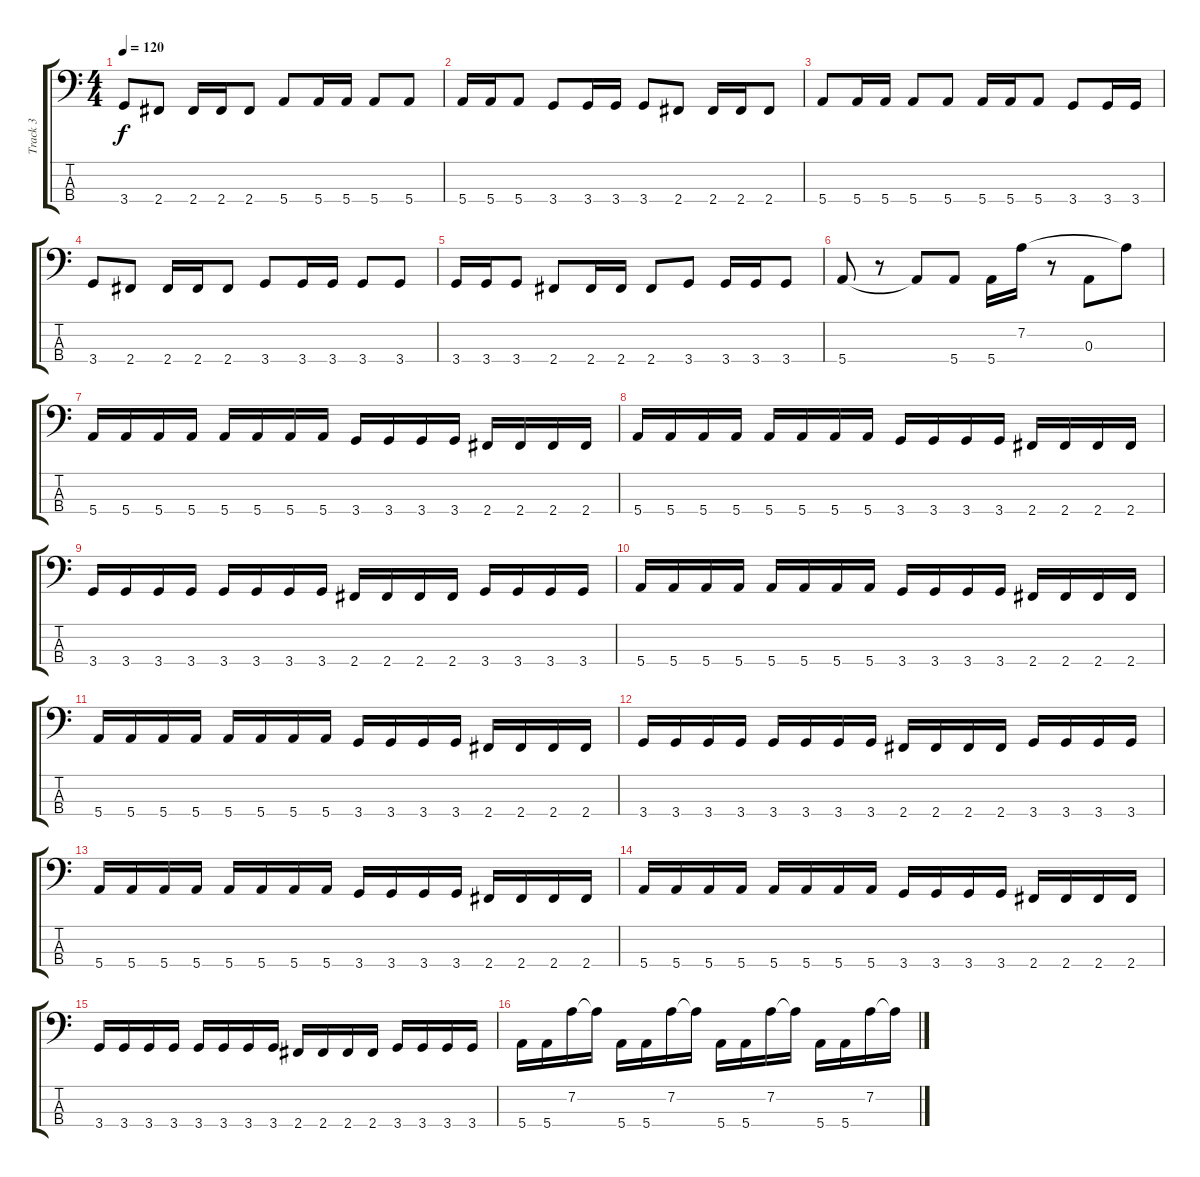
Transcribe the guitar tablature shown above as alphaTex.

\track ("Track 3" "Track 3") {instrument electricbassfinger}
\staff {score tabs}
\tuning (G2 D2 A1 E1) {hide}
\ts (4 4)
\tempo 120
\clef f4
\ks c
3.4.8{dy f} 2.4.8 2.4.16 2.4.16 2.4.8 5.4.8 5.4.16 5.4.16 5.4.8 5.4.8 |
5.4.16 5.4.16 5.4.8 3.4.8 3.4.16 3.4.16 3.4.8 2.4.8 2.4.16 2.4.16 2.4.8 |
5.4.8 5.4.16 5.4.16 5.4.8 5.4.8 5.4.16 5.4.16 5.4.8 3.4.8 3.4.16 3.4.16 |
3.4.8 2.4.8 2.4.16 2.4.16 2.4.8 3.4.8 3.4.16 3.4.16 3.4.8 3.4.8 |
3.4.16 3.4.16 3.4.8 2.4.8 2.4.16 2.4.16 2.4.8 3.4.8 3.4.16 3.4.16 3.4.8 |
5.4.8 r.8 5.4{t}.8 5.4.8 5.4.16 7.2.16 r.8 0.3.8 7.2{t}.8 |
5.4.16 5.4.16 5.4.16 5.4.16 5.4.16 5.4.16 5.4.16 5.4.16 3.4.16 3.4.16 3.4.16 3.4.16 2.4.16 2.4.16 2.4.16 2.4.16 |
5.4.16 5.4.16 5.4.16 5.4.16 5.4.16 5.4.16 5.4.16 5.4.16 3.4.16 3.4.16 3.4.16 3.4.16 2.4.16 2.4.16 2.4.16 2.4.16 |
3.4.16 3.4.16 3.4.16 3.4.16 3.4.16 3.4.16 3.4.16 3.4.16 2.4.16 2.4.16 2.4.16 2.4.16 3.4.16 3.4.16 3.4.16 3.4.16 |
5.4.16 5.4.16 5.4.16 5.4.16 5.4.16 5.4.16 5.4.16 5.4.16 3.4.16 3.4.16 3.4.16 3.4.16 2.4.16 2.4.16 2.4.16 2.4.16 |
5.4.16 5.4.16 5.4.16 5.4.16 5.4.16 5.4.16 5.4.16 5.4.16 3.4.16 3.4.16 3.4.16 3.4.16 2.4.16 2.4.16 2.4.16 2.4.16 |
3.4.16 3.4.16 3.4.16 3.4.16 3.4.16 3.4.16 3.4.16 3.4.16 2.4.16 2.4.16 2.4.16 2.4.16 3.4.16 3.4.16 3.4.16 3.4.16 |
5.4.16 5.4.16 5.4.16 5.4.16 5.4.16 5.4.16 5.4.16 5.4.16 3.4.16 3.4.16 3.4.16 3.4.16 2.4.16 2.4.16 2.4.16 2.4.16 |
5.4.16 5.4.16 5.4.16 5.4.16 5.4.16 5.4.16 5.4.16 5.4.16 3.4.16 3.4.16 3.4.16 3.4.16 2.4.16 2.4.16 2.4.16 2.4.16 |
3.4.16 3.4.16 3.4.16 3.4.16 3.4.16 3.4.16 3.4.16 3.4.16 2.4.16 2.4.16 2.4.16 2.4.16 3.4.16 3.4.16 3.4.16 3.4.16 |
5.4.16 5.4.16 7.2.16 7.2{t}.16 5.4.16 5.4.16 7.2.16 7.2{t}.16 5.4.16 5.4.16 7.2.16 7.2{t}.16 5.4.16 5.4.16 7.2.16 7.2{t}.16
